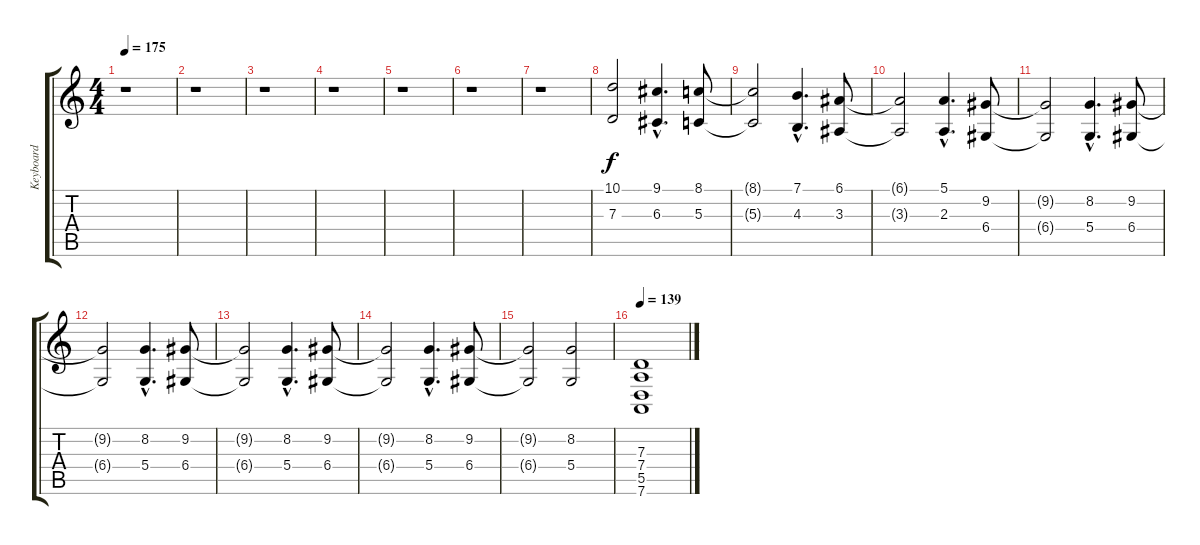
\track ("Keyboard" "Keyboard") {instrument lead2sawtooth}
\staff {score tabs}
\tuning (E4 B3 G3 D3 A2 D2) {hide}
\ts (4 4)
\tempo 175
\clef g2
\ks c
r.1{dy f} |
r.1 |
r.1 |
r.1 |
r.1 |
r.1 |
r.1 |
(10.1 7.3).2 (9.1{hac} 6.3{hac}).4{d} (8.1 5.3).8 |
(8.1{t} 5.3{t}).2 (7.1{hac} 4.3{hac}).4{d} (6.1 3.3).8 |
(6.1{t} 3.3{t}).2 (5.1{hac} 2.3{hac}).4{d} (9.2 6.4).8 |
(9.2{t} 6.4{t}).2 (8.2{hac} 5.4{hac}).4{d} (9.2 6.4).8 |
(9.2{t} 6.4{t}).2 (8.2{hac} 5.4{hac}).4{d} (9.2 6.4).8 |
(9.2{t} 6.4{t}).2 (8.2{hac} 5.4{hac}).4{d} (9.2 6.4).8 |
(9.2{t} 6.4{t}).2 (8.2{hac} 5.4{hac}).4{d} (9.2 6.4).8 |
(9.2{t} 6.4{t}).2 (8.2 5.4).2 |
\tempo 139
(7.3 7.4 5.5 7.6).1{volume 6 instrument choiraahs}
